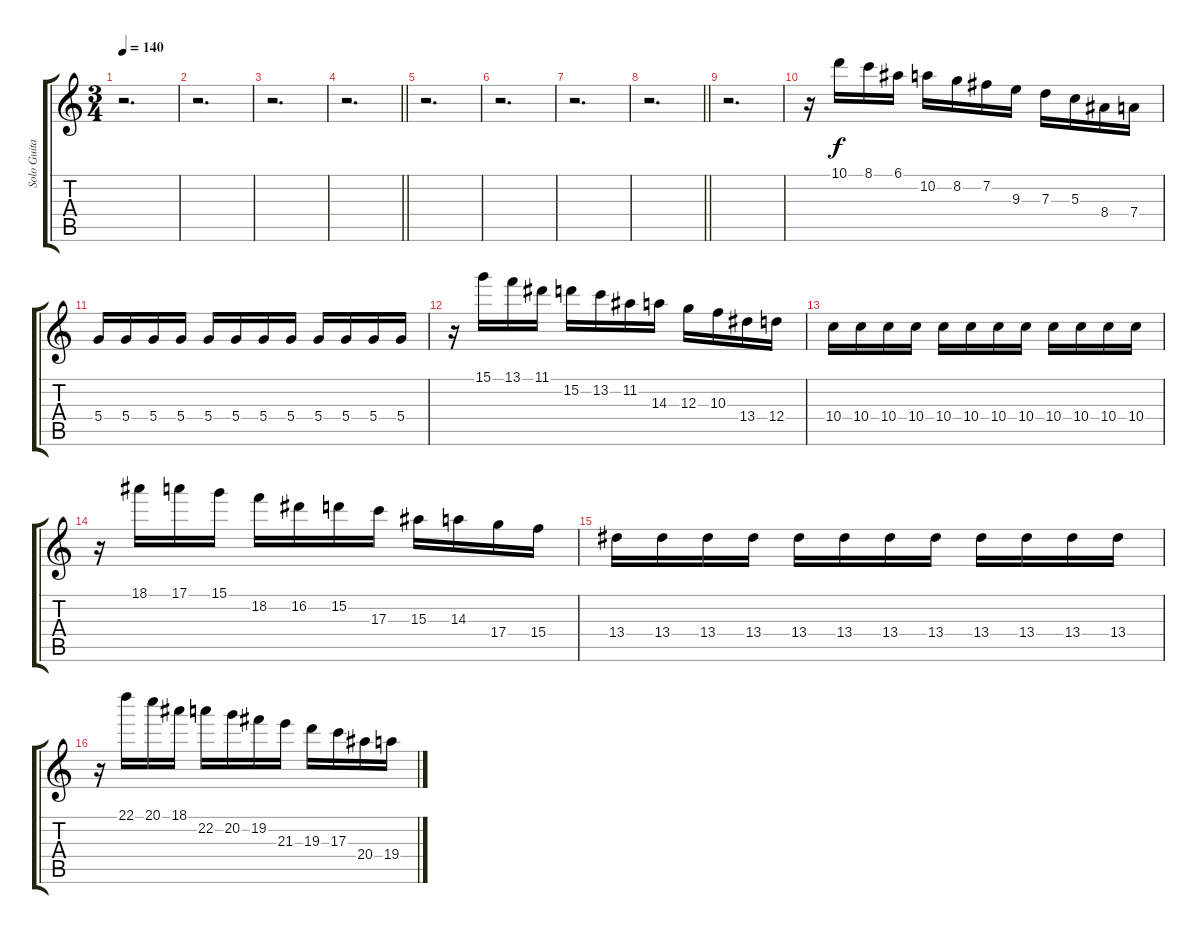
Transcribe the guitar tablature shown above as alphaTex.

\track ("Solo Guitar 2" "Solo Guita") {instrument overdrivenguitar}
\staff {score tabs}
\tuning (E4 B3 G3 D3 A2 E2) {hide}
\ts (3 4)
\tempo 140
\clef g2
\ks c
r.2{d dy f} |
r.2{d} |
r.2{d} |
\barLineRight lightlight
r.2{d} |
r.2{d} |
r.2{d} |
r.2{d} |
\barLineRight lightlight
r.2{d} |
r.2{d} |
r.16 10.1.16 8.1.16 6.1.16 10.2.16 8.2.16 7.2.16 9.3.16 7.3.16 5.3.16 8.4.16 7.4.16 |
5.4.16 5.4.16 5.4.16 5.4.16 5.4.16 5.4.16 5.4.16 5.4.16 5.4.16 5.4.16 5.4.16 5.4.16 |
r.16 15.1.16 13.1.16 11.1.16 15.2.16 13.2.16 11.2.16 14.3.16 12.3.16 10.3.16 13.4.16 12.4.16 |
10.4.16 10.4.16 10.4.16 10.4.16 10.4.16 10.4.16 10.4.16 10.4.16 10.4.16 10.4.16 10.4.16 10.4.16 |
r.16 18.1.16 17.1.16 15.1.16 18.2.16 16.2.16 15.2.16 17.3.16 15.3.16 14.3.16 17.4.16 15.4.16 |
13.4.16 13.4.16 13.4.16 13.4.16 13.4.16 13.4.16 13.4.16 13.4.16 13.4.16 13.4.16 13.4.16 13.4.16 |
r.16 22.1.16 20.1.16 18.1.16 22.2.16 20.2.16 19.2.16 21.3.16 19.3.16 17.3.16 20.4.16 19.4.16
